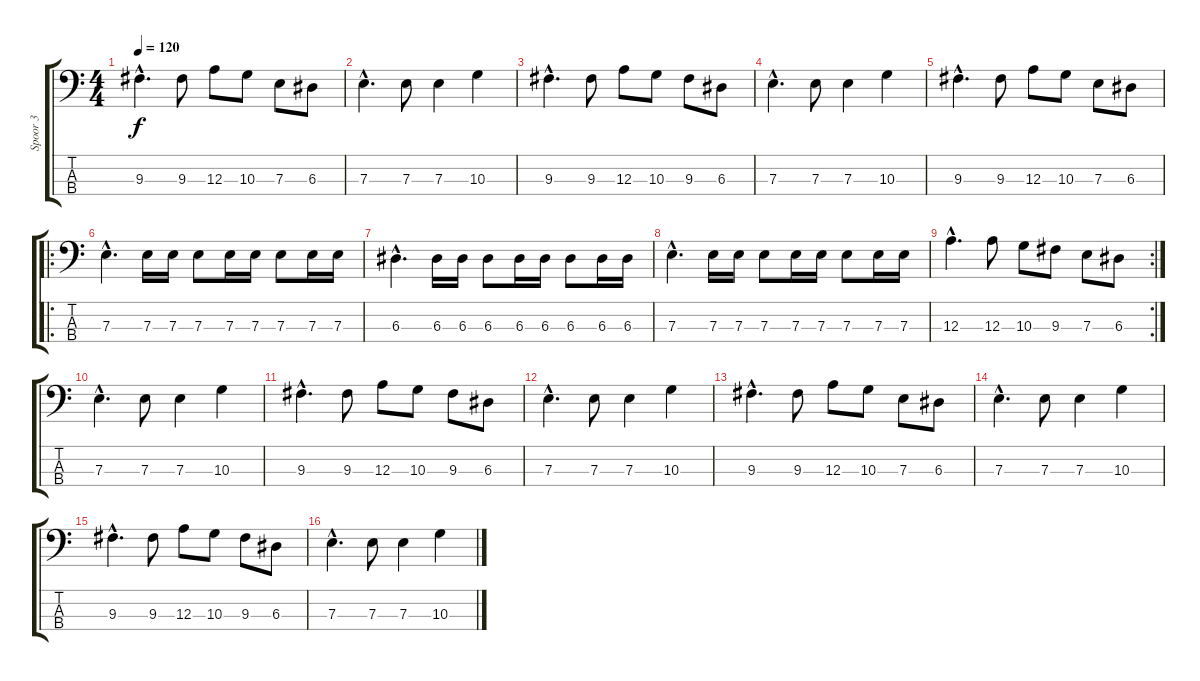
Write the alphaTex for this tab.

\track ("Spoor 3" "Spoor 3") {instrument electricbassfinger}
\staff {score tabs}
\tuning (G2 D2 A1 E1) {hide}
\ts (4 4)
\tempo 120
\clef f4
\ks c
9.3{hac}.4{d dy f} 9.3.8 12.3.8 10.3.8 7.3.8 6.3.8 |
7.3{hac}.4{d} 7.3.8 7.3.4 10.3.4 |
9.3{hac}.4{d} 9.3.8 12.3.8 10.3.8 9.3.8 6.3.8 |
7.3{hac}.4{d} 7.3.8 7.3.4 10.3.4 |
9.3{hac}.4{d} 9.3.8 12.3.8 10.3.8 7.3.8 6.3.8 |
\ro
7.3{hac}.4{d} 7.3.16 7.3.16 7.3.8 7.3.16 7.3.16 7.3.8 7.3.16 7.3.16 |
6.3{hac}.4{d} 6.3.16 6.3.16 6.3.8 6.3.16 6.3.16 6.3.8 6.3.16 6.3.16 |
7.3{hac}.4{d} 7.3.16 7.3.16 7.3.8 7.3.16 7.3.16 7.3.8 7.3.16 7.3.16 |
\rc 2
12.3{hac}.4{d} 12.3.8 10.3.8 9.3.8 7.3.8 6.3.8 |
7.3{hac}.4{d} 7.3.8 7.3.4 10.3.4 |
9.3{hac}.4{d} 9.3.8 12.3.8 10.3.8 9.3.8 6.3.8 |
7.3{hac}.4{d} 7.3.8 7.3.4 10.3.4 |
9.3{hac}.4{d} 9.3.8 12.3.8 10.3.8 7.3.8 6.3.8 |
7.3{hac}.4{d} 7.3.8 7.3.4 10.3.4 |
9.3{hac}.4{d} 9.3.8 12.3.8 10.3.8 9.3.8 6.3.8 |
7.3{hac}.4{d} 7.3.8 7.3.4 10.3.4
